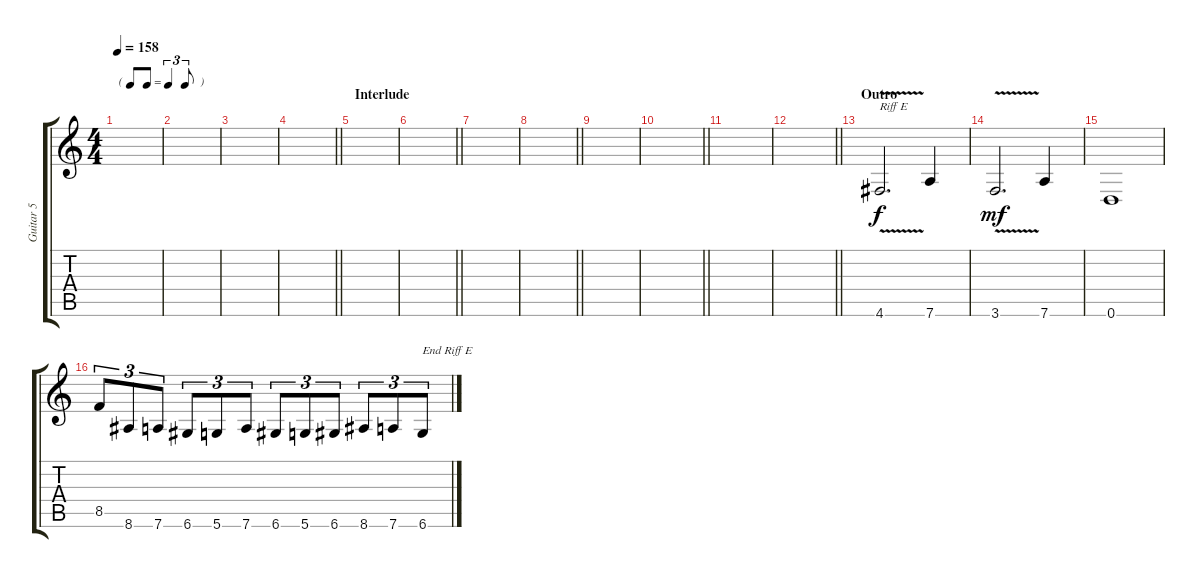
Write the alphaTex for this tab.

\track ("Guitar 5" "Guitar 5") {instrument distortionguitar}
\staff {score tabs}
\tuning (E4 B3 G3 D3 A2 D2) {hide}
\ts (4 4)
\tf triplet8th
\tempo 158
\clef g2
\ks c
|
|
|
\barLineRight lightlight
|
\section ("" "Interlude")
|
\barLineRight lightlight
|
|
\barLineRight lightlight
|
|
\barLineRight lightlight
|
|
\barLineRight lightlight
|
\section ("" "Outro")
4.6{v}.2{d txt "Riff E"} 7.6.4{dy f} |
3.6{v}.2{d dy mf} 7.6.4 |
0.6.1 |
8.5.8{tu (3 2)} 8.6.8{tu (3 2)} 7.6.8{tu (3 2)} 6.6.8{tu (3 2)} 5.6.8{tu (3 2)} 7.6.8{tu (3 2)} 6.6.8{tu (3 2)} 5.6.8{tu (3 2)} 6.6.8{tu (3 2)} 8.6.8{tu (3 2)} 7.6.8{tu (3 2)} 6.6.8{tu (3 2) txt "End Riff E"}
